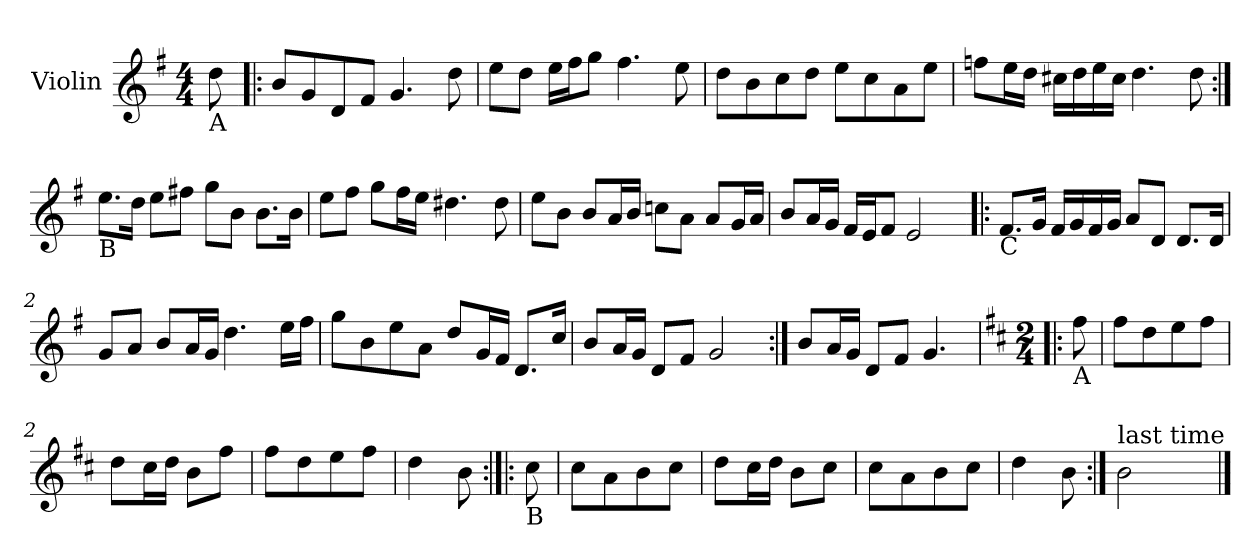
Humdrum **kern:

**kern
*part1
*staff1
*I"Violin
*I'Vln.
!!LO:PB:g=z
*clefG2
*k[f#]
*G:
*M4/4
*MM100
=
!LO:TX:b:t=A
8ddi\
=1!|:
8bi/L
8gi/
8di/
8f#i/J
4.gi/
8ddi\
=2
8eei\L
8ddi\J
16eei\LL
16ff#i\J
8ggi\J
4.ff#i\
8eei\
=3
8ddi\L
8bi\
8cci\
8ddi\J
8eei\L
8cci\
8ai\
8eei\J
=4
8ffni\L
16eei\L
16ddi\JJ
16cc#Xi\LL
16ddi\
16eei\
16cc#i\JJ
4.ddi\
8ddi\
!!LO:LB:g=z
=1:|!
!LO:TX:b:t=B
8.eei\L
16ddi\Jk
8eei\L
8ff#Xi\J
8ggi\L
8bi\J
8.bi\L
16bi\Jk
=2
8eei\L
8ff#i\J
8ggi\L
16ff#i\L
16eei\JJ
4.dd#Xi\
8dd#i\
=3
8eei\L
8bi\J
8bi/L
16ai/L
16bi/JJ
8ccni\L
8ai\J
8ai/L
16gi/L
16ai/JJ
=4
8bi/L
16ai/L
16gi/JJ
16f#i/LL
16ei/J
8f#i/J
2ei/
!!LO:LB:g=z
=1!|:
!LO:TX:b:t=C
8.f#i/L
16gi/Jk
16f#i/LL
16gi/
16f#i/
16gi/JJ
8ai/L
8di/J
8.di/L
16di/Jk
=2
8gi/L
8ai/J
8bi/L
16ai/L
16gi/JJ
4.ddi\
16eei\LL
16ff#i\JJ
=3
8ggi\L
8bi\
8eei\
8ai\J
8ddi/L
16gi/L
16f#i/JJ
8.di/L
16cci/Jk
=4
8bi/L
16ai/L
16gi/JJ
8di/L
8f#i/J
2gi/
=5:|!
8bi/L
16ai/L
16gi/JJ
8di/L
8f#i/J
4.gi/
!!LO:LB:g=z
=!|:
*k[f#c#]
*b:
*M2/4
!LO:TX:b:t=A
8ff#i\
=1
8ff#i\L
8ddi\
8eei\
8ff#i\J
=2
8ddi\L
16cc#i\L
16ddi\JJ
8bi\L
8ff#i\J
=3
8ff#i\L
8ddi\
8eei\
8ff#i\J
=4
4ddi\
8bi\
!!LO:LB:g=z
=:|!|:
!LO:TX:b:t=B
8cc#i\
=1
8cc#i\L
8ai\
8bi\
8cc#i\J
=2
8ddi\L
16cc#i\L
16ddi\JJ
8bi\L
8cc#i\J
=3
8cc#i\L
8ai\
8bi\
8cc#i\J
=4
4ddi\
8bi\
=5:|!
!LO:TX:a:t=last time
2bi\
==
*-
